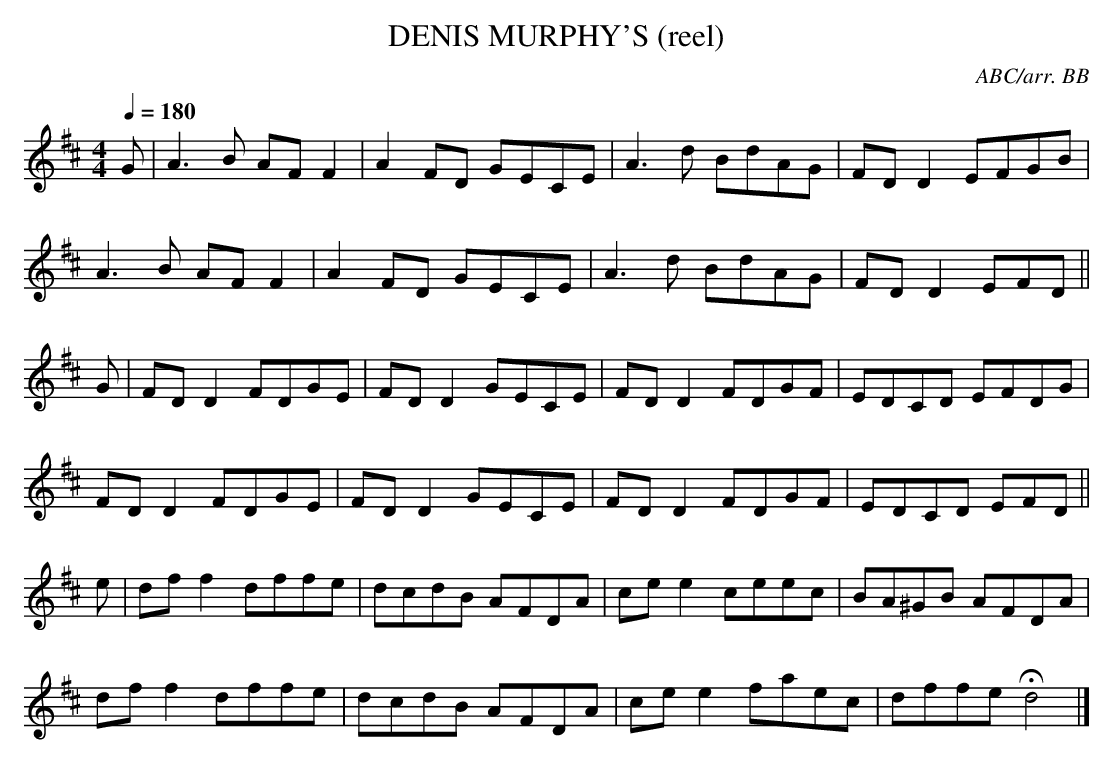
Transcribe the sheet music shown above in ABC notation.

X:1
T:DENIS MURPHY'S (reel)
C:ABC/arr. BB
Q:1/4=180
M:4/4
L:1/8
K:D
G|A3B AFF2|A2FD GECE|A3d BdAG|FDD2 EFGB|
A3B AFF2|A2FD GECE|A3d BdAG|FDD2 EFD ||
G|FDD2 FDGE|FDD2 GECE|FDD2 FDGF|EDCD EFDG|
FDD2 FDGE|FDD2 GECE|FDD2 FDGF|EDCD EFD ||
e|dff2 dffe|dcdB AFDA|cee2 ceec|BA^GB AFDA|
dff2 dffe|dcdB AFDA|cee2 faec|dffe Hd4 |]
